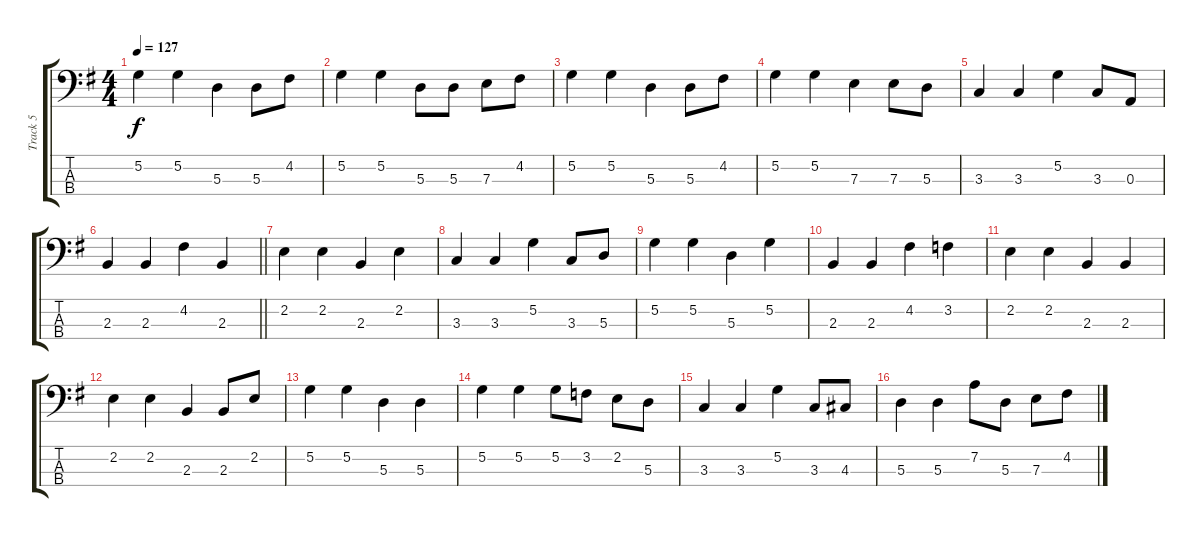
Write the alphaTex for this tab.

\track ("Track 5" "Track 5") {instrument electricbassfinger}
\staff {score tabs}
\tuning (G2 D2 A1 E1) {hide}
\ts (4 4)
\tempo 127
\clef f4
\ks g
5.2.4{dy f} 5.2.4 5.3.4 5.3.8 4.2.8 |
5.2.4 5.2.4 5.3.8 5.3.8 7.3.8 4.2.8 |
5.2.4 5.2.4 5.3.4 5.3.8 4.2.8 |
5.2.4 5.2.4 7.3.4 7.3.8 5.3.8 |
3.3.4 3.3.4 5.2.4 3.3.8 0.3.8 |
\barLineRight lightlight
2.3.4 2.3.4 4.2.4 2.3.4 |
2.2.4 2.2.4 2.3.4 2.2.4 |
3.3.4 3.3.4 5.2.4 3.3.8 5.3.8 |
5.2.4 5.2.4 5.3.4 5.2.4 |
2.3.4 2.3.4 4.2.4 3.2.4 |
2.2.4 2.2.4 2.3.4 2.3.4 |
2.2.4 2.2.4 2.3.4 2.3.8 2.2.8 |
5.2.4 5.2.4 5.3.4 5.3.4 |
5.2.4 5.2.4 5.2.8 3.2.8 2.2.8 5.3.8 |
3.3.4 3.3.4 5.2.4 3.3.8 4.3.8 |
5.3.4 5.3.4 7.2.8 5.3.8 7.3.8 4.2.8
